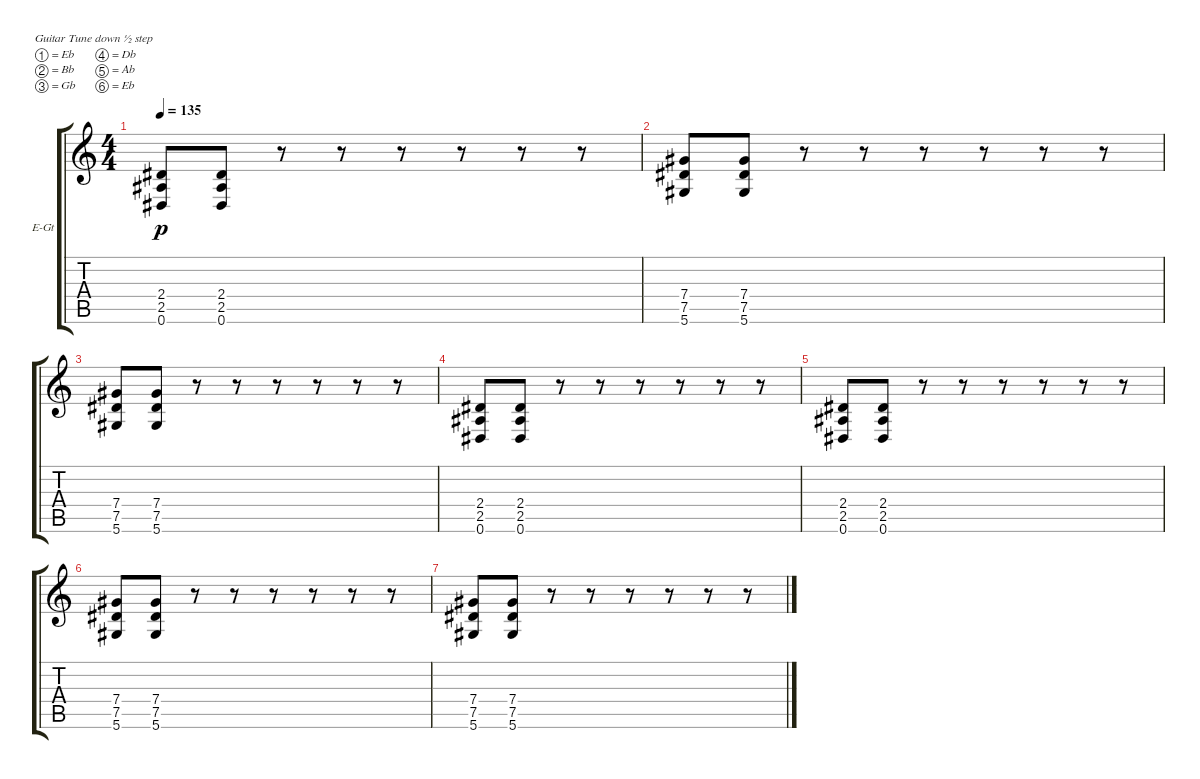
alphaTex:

\defaultSystemsLayout 4
\bracketExtendMode groupsimilarinstruments
\firstSystemTrackNameOrientation horizontal
\otherSystemsTrackNameOrientation horizontal
\track ("Electric Guitar" "E-Gt") {instrument distortionguitar}
\staff {score tabs}
\tuning (Eb4 Bb3 Gb3 Db3 Ab2 Eb2)
\ts (4 4)
\tempo 135
\clef g2
\ks c
(0.6 2.5 2.4).8{dy p} (0.6 2.5 2.4).8 r.8 r.8 r.8 r.8 r.8 r.8 |
(5.6 7.5 7.4).8 (5.6 7.5 7.4).8 r.8 r.8 r.8 r.8 r.8 r.8 |
(5.6 7.5 7.4).8 (5.6 7.5 7.4).8 r.8 r.8 r.8 r.8 r.8 r.8 |
(0.6 2.4 2.5).8 (0.6 2.4 2.5).8 r.8 r.8 r.8 r.8 r.8 r.8 |
(0.6 2.5 2.4).8 (0.6 2.5 2.4).8 r.8 r.8 r.8 r.8 r.8 r.8 |
(5.6 7.5 7.4).8 (5.6 7.5 7.4).8 r.8 r.8 r.8 r.8 r.8 r.8 |
(5.6 7.5 7.4).8 (5.6 7.5 7.4).8 r.8 r.8 r.8 r.8 r.8 r.8
